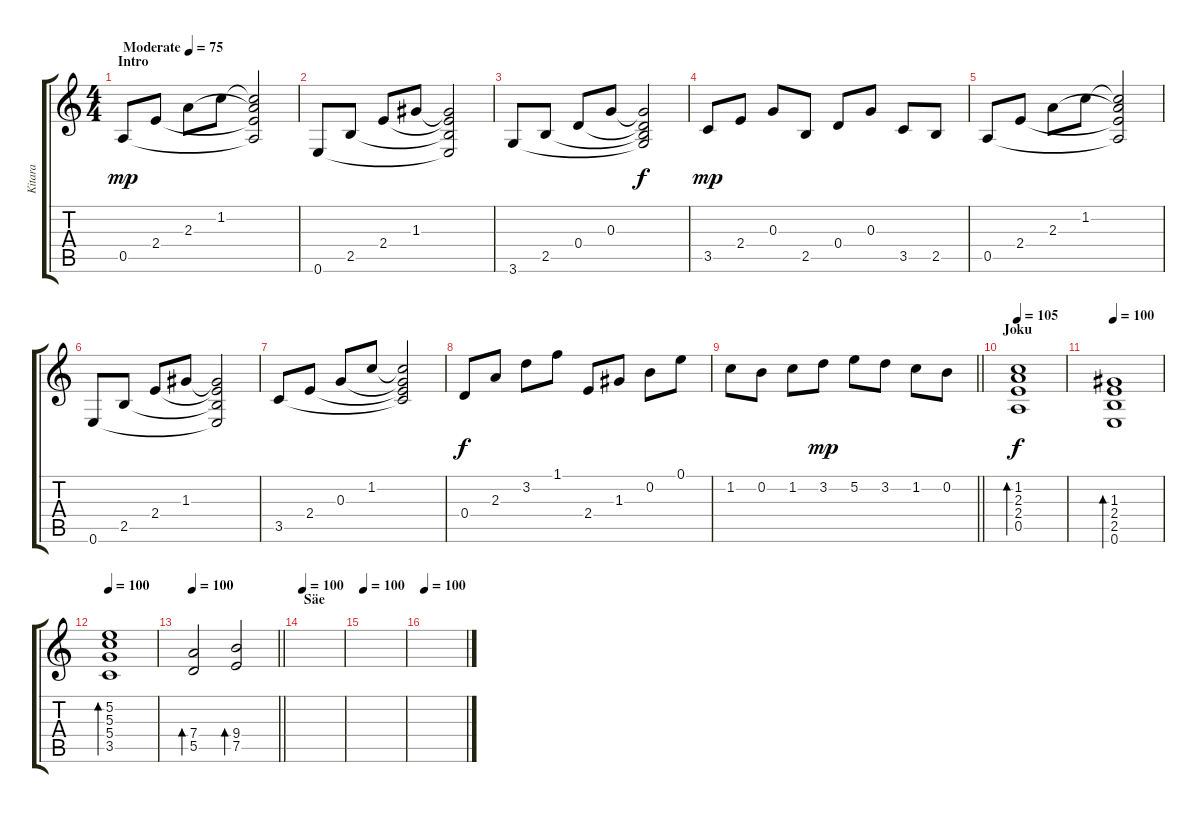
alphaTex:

\track ("Kitara" "Kitara") {instrument electricguitarclean}
\staff {score tabs}
\tuning (E4 B3 G3 D3 A2 E2) {hide}
\ts (4 4)
\section ("" "Intro")
\tempo (75 "Moderate")
\clef g2
\ks c
0.5.8{dy mp instrument electricguitarclean} 2.4.8 2.3.8 1.2.8 (1.2{t} 2.3{t} 2.4{t} 0.5{t}).2 |
0.6.8 2.5.8 2.4.8 1.3.8 (1.3{t} 2.4{t} 2.5{t} 0.6{t}).2 |
3.6.8 2.5.8 0.4.8 0.3.8 (0.3{t} 0.4{t} 2.5{t} 3.6{t}).2{dy f} |
3.5.8{dy mp} 2.4.8 0.3.8 2.5.8 0.4.8 0.3.8 3.5.8 2.5.8 |
0.5.8 2.4.8 2.3.8 1.2.8 (1.2{t} 2.3{t} 2.4{t} 0.5{t}).2 |
0.6.8 2.5.8 2.4.8 1.3.8 (1.3{t} 2.4{t} 2.5{t} 0.6{t}).2 |
3.5.8 2.4.8 0.3.8 1.2.8 (1.2{t} 0.3{t} 2.4{t} 3.5{t}).2 |
0.4.8{dy f} 2.3.8 3.2.8 1.1.8 2.4.8 1.3.8 0.2.8 0.1.8 |
\barLineRight lightlight
1.2.8 0.2.8 1.2.8 3.2.8{dy mp} 5.2.8 3.2.8 1.2.8 0.2.8 |
\section ("" "Joku")
\tempo 105
(1.2 2.3 2.4 0.5).1{bd 120 dy f} |
\tempo 100
(1.3 2.4 2.5 0.6).1{bd 120} |
\tempo 100
(5.2 5.3 5.4 3.5).1{bd 120} |
\tempo 100
\barLineRight lightlight
(7.4 5.5).2{bd 480} (9.4 7.5).2{bd 480} |
\section ("" "Säe")
\tempo 100
|
\tempo 100
|
\tempo 100
